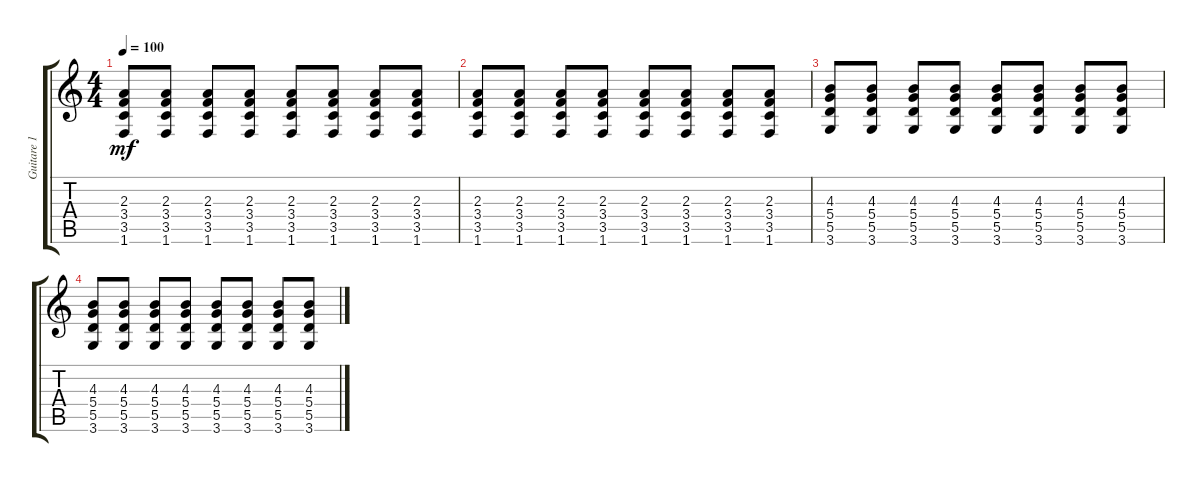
\track ("Guitare 1" "Guitare 1") {instrument overdrivenguitar}
\staff {score tabs}
\tuning (E4 B3 G3 D3 A2 E2) {hide}
\ts (4 4)
\tempo 100
\clef g2
\ks c
(2.3 3.4 3.5 1.6).8{dy mf} (2.3 3.4 3.5 1.6).8 (2.3 3.4 3.5 1.6).8 (2.3 3.4 3.5 1.6).8 (2.3 3.4 3.5 1.6).8 (2.3 3.4 3.5 1.6).8 (2.3 3.4 3.5 1.6).8 (2.3 3.4 3.5 1.6).8 |
(2.3 3.4 3.5 1.6).8 (2.3 3.4 3.5 1.6).8 (2.3 3.4 3.5 1.6).8 (2.3 3.4 3.5 1.6).8 (2.3 3.4 3.5 1.6).8 (2.3 3.4 3.5 1.6).8 (2.3 3.4 3.5 1.6).8 (2.3 3.4 3.5 1.6).8 |
(4.3 5.4 5.5 3.6).8 (4.3 5.4 5.5 3.6).8 (4.3 5.4 5.5 3.6).8 (4.3 5.4 5.5 3.6).8 (4.3 5.4 5.5 3.6).8 (4.3 5.4 5.5 3.6).8 (4.3 5.4 5.5 3.6).8 (4.3 5.4 5.5 3.6).8 |
(4.3 5.4 5.5 3.6).8 (4.3 5.4 5.5 3.6).8 (4.3 5.4 5.5 3.6).8 (4.3 5.4 5.5 3.6).8 (4.3 5.4 5.5 3.6).8 (4.3 5.4 5.5 3.6).8 (4.3 5.4 5.5 3.6).8 (4.3 5.4 5.5 3.6).8
